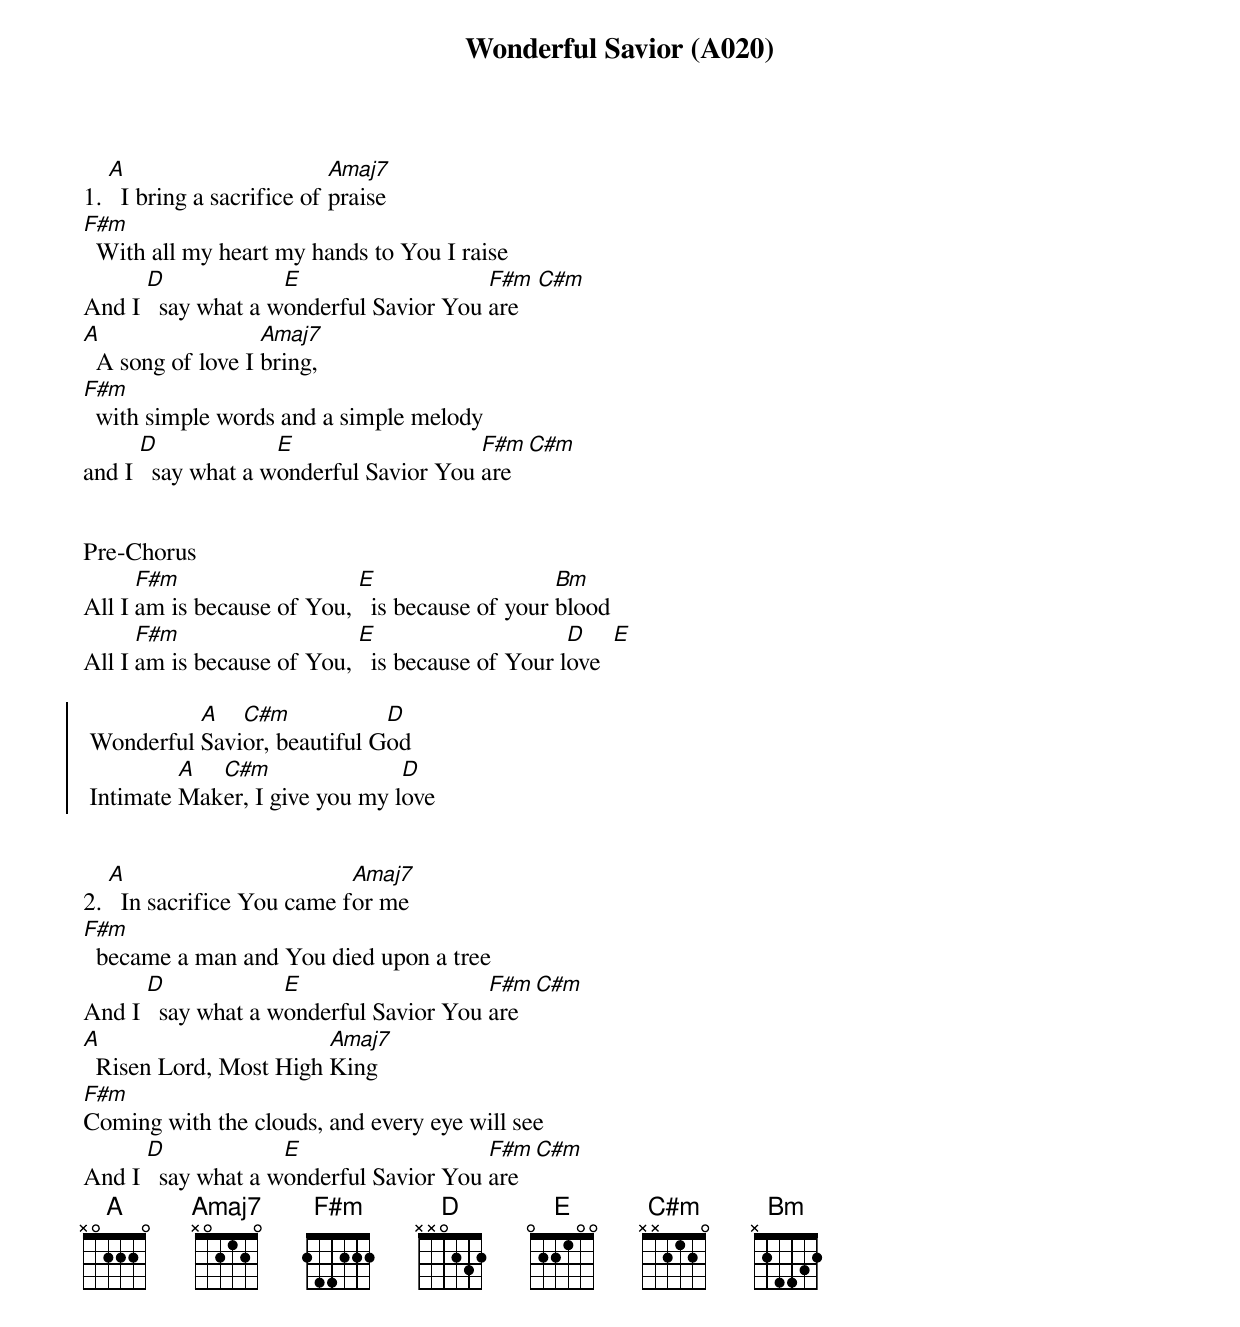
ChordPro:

{title: Wonderful Savior (A020)}
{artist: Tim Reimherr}

1. [A]  I bring a sacrifice of [Amaj7]praise
[F#m]  With all my heart my hands to You I raise
And I [D]  say what a w[E]onderful Savior You [F#m]are   [C#m]
[A]  A song of love I [Amaj7]bring,
[F#m]  with simple words and a simple melody
and I [D]  say what a w[E]onderful Savior You [F#m]are  [C#m]


Pre-Chorus
All I [F#m]am is because of You, [E]  is because of your [Bm]blood
All I [F#m]am is because of You, [E]  is because of Your l[D]ove  [E]

{soc}
 Wonderful [A]Savi[C#m]or, beautiful G[D]od
 Intimate [A]Mak[C#m]er, I give you my l[D]ove
 {eoc}


2. [A]  In sacrifice You came f[Amaj7]or me
[F#m]  became a man and You died upon a tree
And I [D]  say what a w[E]onderful Savior You [F#m]are  [C#m]
[A]  Risen Lord, Most High [Amaj7]King
[F#m]Coming with the clouds, and every eye will see
And I [D]  say what a w[E]onderful Savior You [F#m]are  [C#m]
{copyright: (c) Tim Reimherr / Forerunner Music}
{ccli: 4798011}
